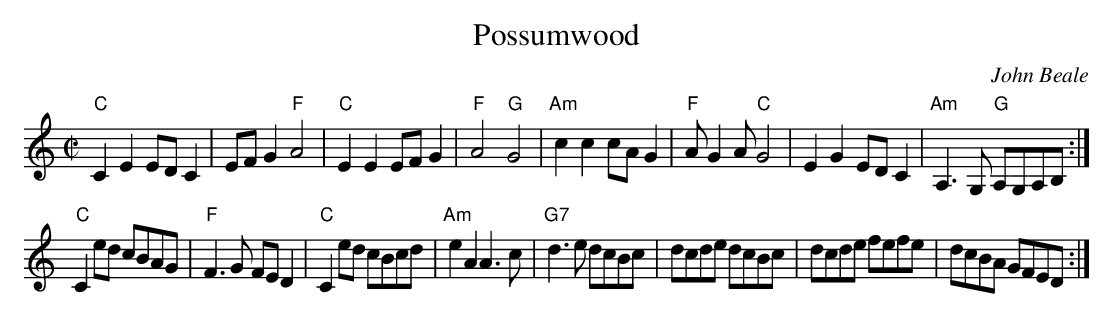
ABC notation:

X:1
T:Possumwood
C:John Beale
M:C|
L:1/8
K:C
"C"C2E2 ED C2 | EF G2 "F"A4 |"C"E2E2 EF G2| "F"A4 "G"G4|\
"Am" c2c2 cA G2|"F"AG2A "C"G4|E2G2 ED C2 | "Am"A,2>G,2 "G"A,G,A,B,:|
"C"C2 ed cBAG | "F"F2>G2 FE D2|"C"C2 ed cBcd| "Am"e2A2 A2>c2|\
"G7" d2>e2 dcBc | dcde dcBc | dcde fefe | dcBA GFED:|
